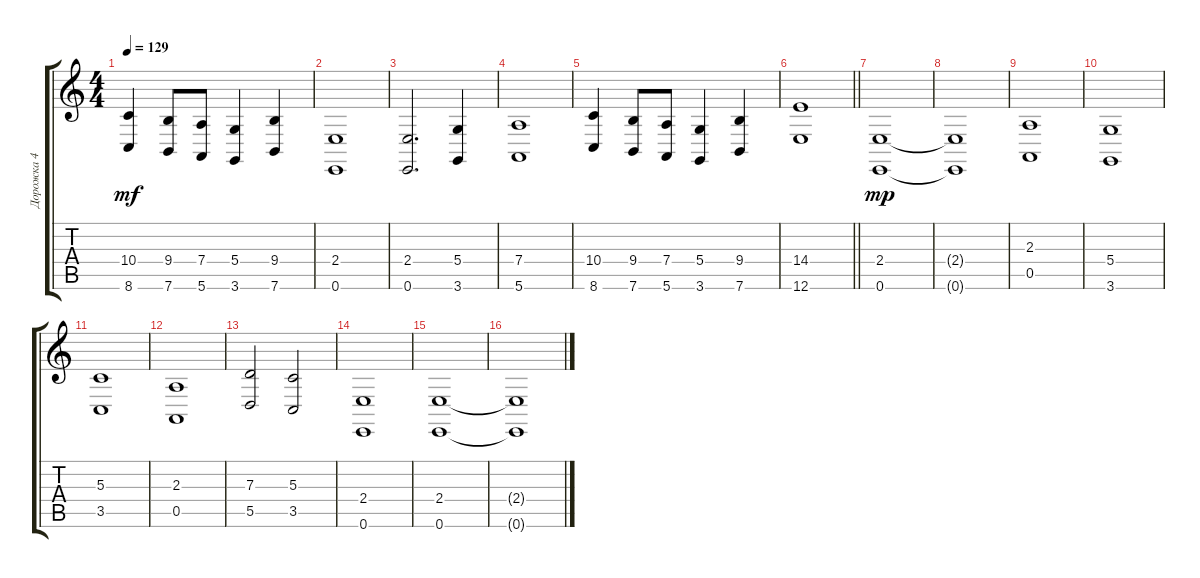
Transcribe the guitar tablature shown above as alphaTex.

\track ("Дорожка 4" "Дорожка 4") {instrument lead5charang}
\staff {score tabs}
\tuning (E4 B3 G3 D3 A2 E2) {hide}
\ts (4 4)
\tempo 129
\clef g2
\ks c
(10.4 8.6).4{dy mf} (9.4 7.6).8 (7.4 5.6).8 (5.4 3.6).4 (9.4 7.6).4 |
(2.4 0.6).1 |
(2.4 0.6).2{d} (5.4 3.6).4 |
(7.4 5.6).1 |
(10.4 8.6).4 (9.4 7.6).8 (7.4 5.6).8 (5.4 3.6).4 (9.4 7.6).4 |
\barLineRight lightlight
(14.4 12.6).1 |
(2.4 0.6).1{dy mp instrument synthstrings2} |
(2.4{t} 0.6{t}).1 |
(2.3 0.5).1 |
(5.4 3.6).1 |
(5.3 3.5).1 |
(2.3 0.5).1 |
(7.3 5.5).2 (5.3 3.5).2 |
(2.4 0.6).1 |
(2.4 0.6).1{instrument synthstrings2} |
(2.4{t} 0.6{t}).1
